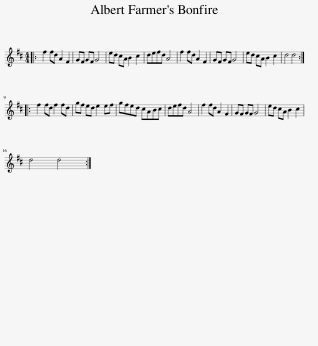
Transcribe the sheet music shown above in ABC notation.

X:1
L:1/8
M:4/4
I:linebreak $
K:D
V:1 treble
V:1
|: f2 fd A2 F2 | GF GF G4 | ed cA B2 c2 | defd A4 | f2 fd A2 F2 | %5
 GF GF G4 | ed cA B2 c2 | d4 d4 ::$ f2 fd f2 fd | gf ed e2 ef | %10
 gfed cABc | defd A4 | f2 fd A2 F2 | GF GF G4 | ed cA B2 c2 |$ %15
 d4 d4 :| %16
